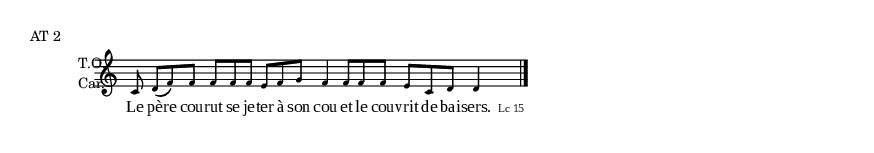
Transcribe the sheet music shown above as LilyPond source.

\version "2.14.0"
 \include "definitions.ly"
\markup {AT 2 }




\relative d' { 
	\new Staff {
		\cadenzaOn
		\set Staff.instrumentName = \markup{ \column { T.O. Car. } }
		c8
		\times 2/3 { d8[\( f\) f] }
		\times 2/3 { f8[ f f] }
		\times 2/3 { e8[ f g] } f4
		\times 2/3 { f8[ f f] }
		\times 2/3 { e8[ c d] } d4
		
			
		\endBar
	}
	\addlyrics {
		Le pè -- re cou -- rut se je -- ter à son cou et le cou -- vrit de bai -- sers.	
		\markup { \citation #"Lc 15" } 
	}
}
